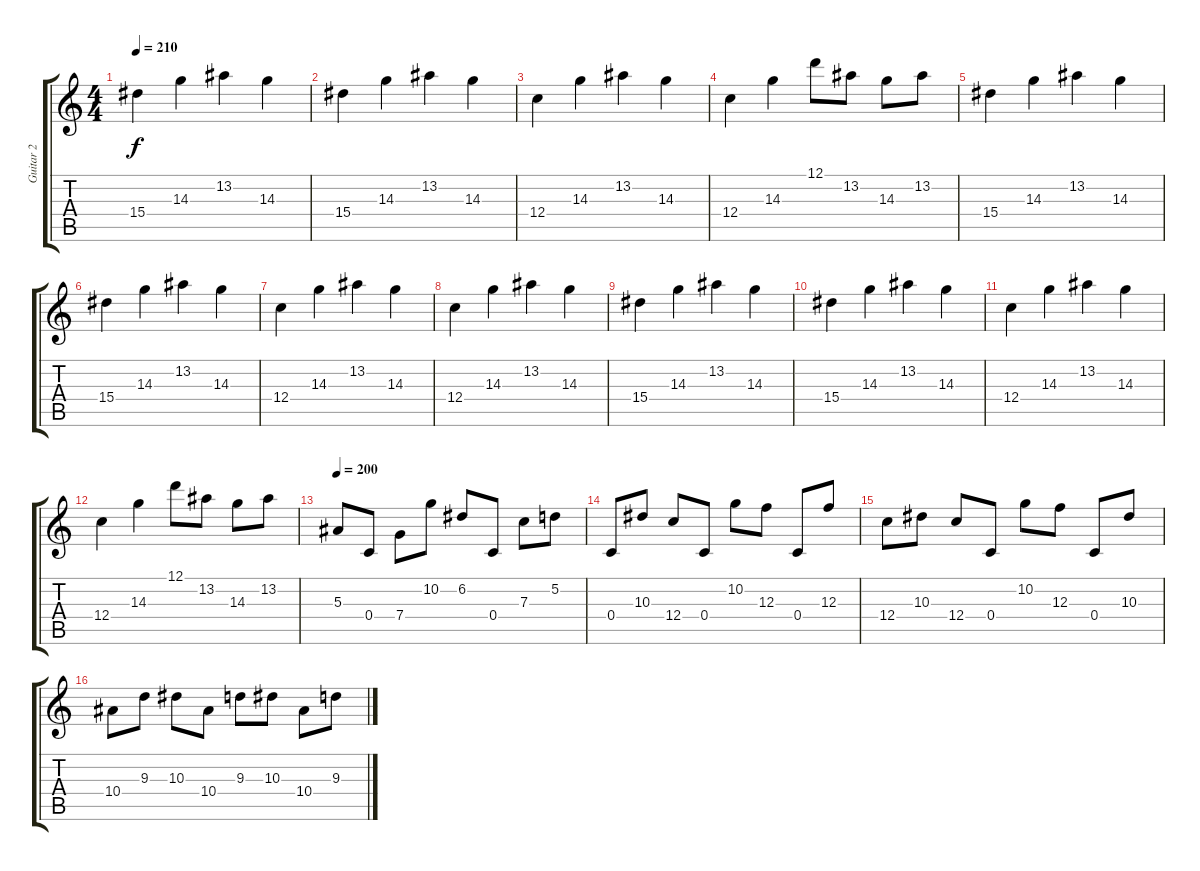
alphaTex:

\track ("Guitar 2" "Guitar 2") {instrument distortionguitar}
\staff {score tabs}
\tuning (D4 A3 F3 C3 G2 C2) {hide}
\ts (4 4)
\tempo 210
\clef g2
\ks c
15.4.4{dy f} 14.3.4 13.2.4 14.3.4 |
15.4.4 14.3.4 13.2.4 14.3.4 |
12.4.4 14.3.4 13.2.4 14.3.4 |
12.4.4 14.3.4 12.1.8 13.2.8 14.3.8 13.2.8 |
15.4.4 14.3.4 13.2.4 14.3.4 |
15.4.4 14.3.4 13.2.4 14.3.4 |
12.4.4 14.3.4 13.2.4 14.3.4 |
12.4.4 14.3.4 13.2.4 14.3.4 |
15.4.4 14.3.4 13.2.4 14.3.4 |
15.4.4 14.3.4 13.2.4 14.3.4 |
12.4.4 14.3.4 13.2.4 14.3.4 |
12.4.4 14.3.4 12.1.8 13.2.8 14.3.8 13.2.8 |
\tempo 200
5.3.8 0.4.8 7.4.8 10.2.8 6.2.8 0.4.8 7.3.8 5.2.8 |
0.4.8 10.3.8 12.4.8 0.4.8 10.2.8 12.3.8 0.4.8 12.3.8 |
12.4.8 10.3.8 12.4.8 0.4.8 10.2.8 12.3.8 0.4.8 10.3.8 |
10.4.8 9.3.8 10.3.8 10.4.8 9.3.8 10.3.8 10.4.8 9.3.8
